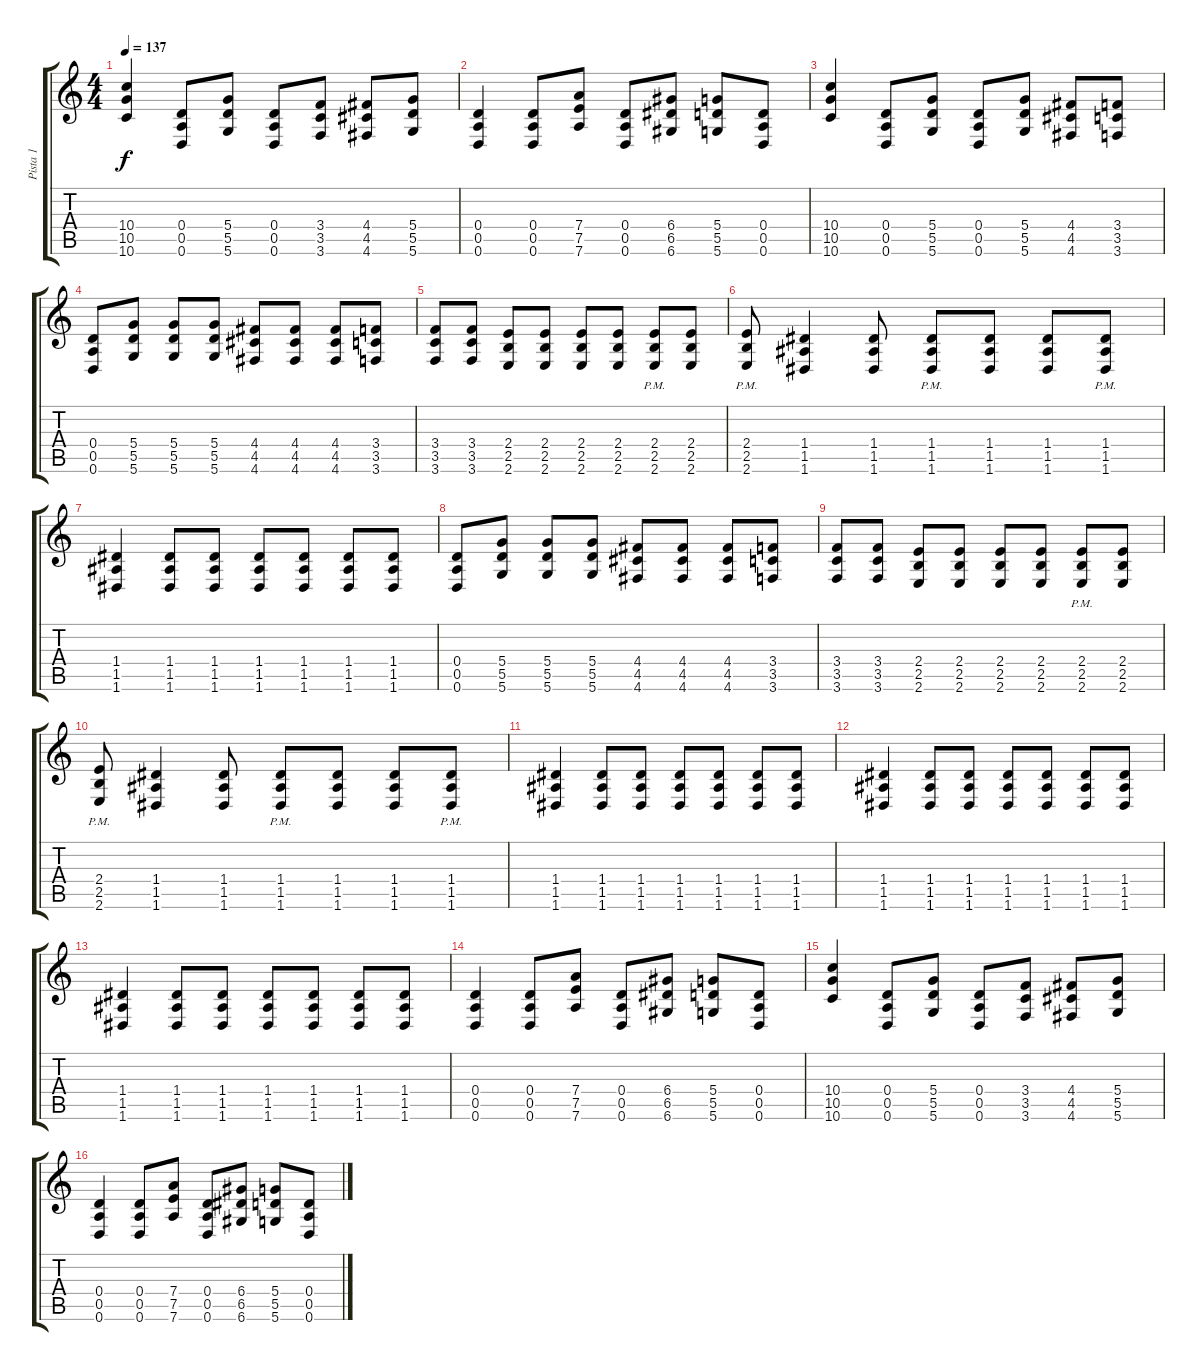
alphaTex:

\track ("Pista 1" "Pista 1") {instrument distortionguitar}
\staff {score tabs}
\tuning (E4 B3 G3 D3 A2 D2) {hide}
\ts (4 4)
\tempo 137
\clef g2
\ks c
(10.4 10.5 10.6).4{dy f} (0.4 0.5 0.6).8 (5.4 5.5 5.6).8 (0.4 0.5 0.6).8 (3.4 3.5 3.6).8 (4.4 4.5 4.6).8 (5.4 5.5 5.6).8 |
(0.4 0.5 0.6).4 (0.4 0.5 0.6).8 (7.4 7.5 7.6).8 (0.4 0.5 0.6).8 (6.4 6.5 6.6).8 (5.4 5.5 5.6).8 (0.4 0.5 0.6).8 |
(10.4 10.5 10.6).4 (0.4 0.5 0.6).8 (5.4 5.5 5.6).8 (0.4 0.5 0.6).8 (5.4 5.5 5.6).8 (4.4 4.5 4.6).8 (3.4 3.5 3.6).8 |
(0.4 0.5 0.6).8 (5.4 5.5 5.6).8 (5.4 5.5 5.6).8 (5.4 5.5 5.6).8 (4.4 4.5 4.6).8 (4.4 4.5 4.6).8 (4.4 4.5 4.6).8 (3.4 3.5 3.6).8 |
(3.4 3.5 3.6).8 (3.4 3.5 3.6).8 (2.4 2.5 2.6).8 (2.4 2.5 2.6).8 (2.4 2.5 2.6).8 (2.4 2.5 2.6).8 (2.4{pm} 2.5{pm} 2.6{pm}).8 (2.4 2.5 2.6).8 |
(2.4{pm} 2.5{pm} 2.6{pm}).8 (1.4 1.5 1.6).4 (1.4 1.5 1.6).8 (1.4{pm} 1.5{pm} 1.6{pm}).8 (1.4 1.5 1.6).8 (1.4 1.5 1.6).8 (1.4{pm} 1.5{pm} 1.6{pm}).8 |
(1.4 1.5 1.6).4 (1.4 1.5 1.6).8 (1.4 1.5 1.6).8 (1.4 1.5 1.6).8 (1.4 1.5 1.6).8 (1.4 1.5 1.6).8 (1.4 1.5 1.6).8 |
(0.4 0.5 0.6).8 (5.4 5.5 5.6).8 (5.4 5.5 5.6).8 (5.4 5.5 5.6).8 (4.4 4.5 4.6).8 (4.4 4.5 4.6).8 (4.4 4.5 4.6).8 (3.4 3.5 3.6).8 |
(3.4 3.5 3.6).8 (3.4 3.5 3.6).8 (2.4 2.5 2.6).8 (2.4 2.5 2.6).8 (2.4 2.5 2.6).8 (2.4 2.5 2.6).8 (2.4{pm} 2.5{pm} 2.6{pm}).8 (2.4 2.5 2.6).8 |
(2.4{pm} 2.5{pm} 2.6{pm}).8 (1.4 1.5 1.6).4 (1.4 1.5 1.6).8 (1.4{pm} 1.5{pm} 1.6{pm}).8 (1.4 1.5 1.6).8 (1.4 1.5 1.6).8 (1.4{pm} 1.5{pm} 1.6{pm}).8 |
(1.4 1.5 1.6).4 (1.4 1.5 1.6).8 (1.4 1.5 1.6).8 (1.4 1.5 1.6).8 (1.4 1.5 1.6).8 (1.4 1.5 1.6).8 (1.4 1.5 1.6).8 |
(1.4 1.5 1.6).4 (1.4 1.5 1.6).8 (1.4 1.5 1.6).8 (1.4 1.5 1.6).8 (1.4 1.5 1.6).8 (1.4 1.5 1.6).8 (1.4 1.5 1.6).8 |
(1.4 1.5 1.6).4 (1.4 1.5 1.6).8 (1.4 1.5 1.6).8 (1.4 1.5 1.6).8 (1.4 1.5 1.6).8 (1.4 1.5 1.6).8 (1.4 1.5 1.6).8 |
(0.4 0.5 0.6).4 (0.4 0.5 0.6).8 (7.4 7.5 7.6).8 (0.4 0.5 0.6).8 (6.4 6.5 6.6).8 (5.4 5.5 5.6).8 (0.4 0.5 0.6).8 |
(10.4 10.5 10.6).4 (0.4 0.5 0.6).8 (5.4 5.5 5.6).8 (0.4 0.5 0.6).8 (3.4 3.5 3.6).8 (4.4 4.5 4.6).8 (5.4 5.5 5.6).8 |
(0.4 0.5 0.6).4 (0.4 0.5 0.6).8 (7.4 7.5 7.6).8 (0.4 0.5 0.6).8 (6.4 6.5 6.6).8 (5.4 5.5 5.6).8 (0.4 0.5 0.6).8
